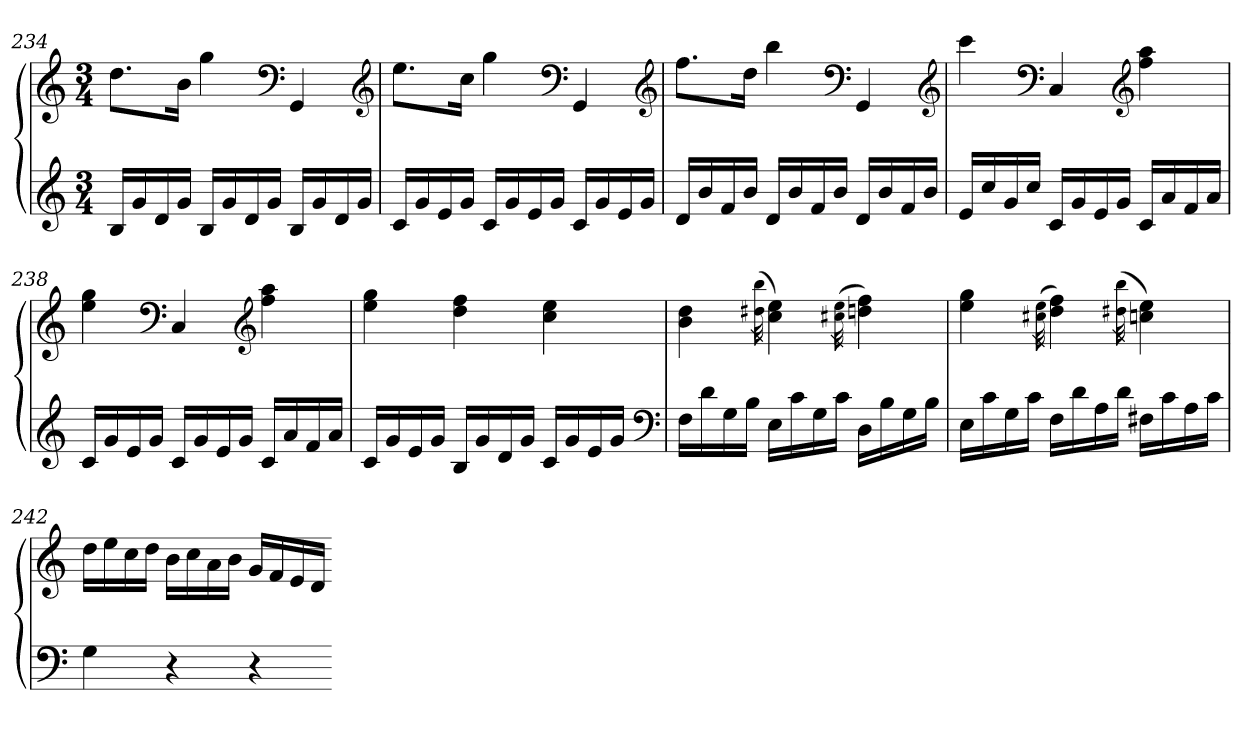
**kern	**kern
*part1	*part1
*staff2	*staff1
*clefG2	*clefG2
*k[]	*k[]
*C:	*C:
*M3/4	*M3/4
=234	=234
16BLL	8.ddL
16g	.
16d	.
16gJJ	16bJk
16BLL	4gg
16g	.
16d	.
16gJJ	.
*	*clefF4
16BLL	4GG
16g	.
16d	.
16gJJ	.
*	*clefG2
=235	=235
16cLL	8.eeL
16g	.
16e	.
16gJJ	16ccJk
16cLL	4gg
16g	.
16e	.
16gJJ	.
*	*clefF4
16cLL	4GG
16g	.
16e	.
16gJJ	.
*	*clefG2
=236	=236
16dLL	8.ffL
16b	.
16f	.
16bJJ	16ddJk
16dLL	4bb
16b	.
16f	.
16bJJ	.
*	*clefF4
16dLL	4GG
16b	.
16f	.
16bJJ	.
*	*clefG2
=237	=237
16eLL	4ccc
16cc	.
16g	.
16ccJJ	.
*	*clefF4
16cLL	4C
16g	.
16e	.
16gJJ	.
*	*clefG2
16cLL	4ff 4aa
16a	.
16f	.
16aJJ	.
=238	=238
16cLL	4ee 4gg
16g	.
16e	.
16gJJ	.
*	*clefF4
16cLL	4C
16g	.
16e	.
16gJJ	.
*	*clefG2
16cLL	4ff 4aa
16a	.
16f	.
16aJJ	.
=239	=239
16cLL	4ee 4gg
16g	.
16e	.
16gJJ	.
16BLL	4dd 4ff
16g	.
16d	.
16gJJ	.
16cLL	4cc 4ee
16g	.
16e	.
16gJJ	.
*clefF4	*
=240	=240
16FLL	4b 4dd
16d	.
16G	.
16BJJ	.
.	(32qdd#X 32qbb
16ELL	4cc 4ee)
16c	.
16G	.
16cJJ	.
.	(32qcc#X 32qee
16DLL	4ddn 4ff)
16B	.
16G	.
16BJJ	.
=241	=241
16ELL	4ee 4gg
16c	.
16G	.
16cJJ	.
.	(32qcc#X 32qee
16FLL	4dd 4ff)
16d	.
16A	.
16dJJ	.
.	(32qdd#X 32qbb
16F#XLL	4ccn 4ee)
16c	.
16A	.
16cJJ	.
=242	=242
4G	16ddLL
.	16ee
.	16cc
.	16ddJJ
4r	16bLL
.	16cc
.	16a
.	16bJJ
4r	16gLL
.	16f
.	16e
.	16dJJ
=-	=-
*-	*-
